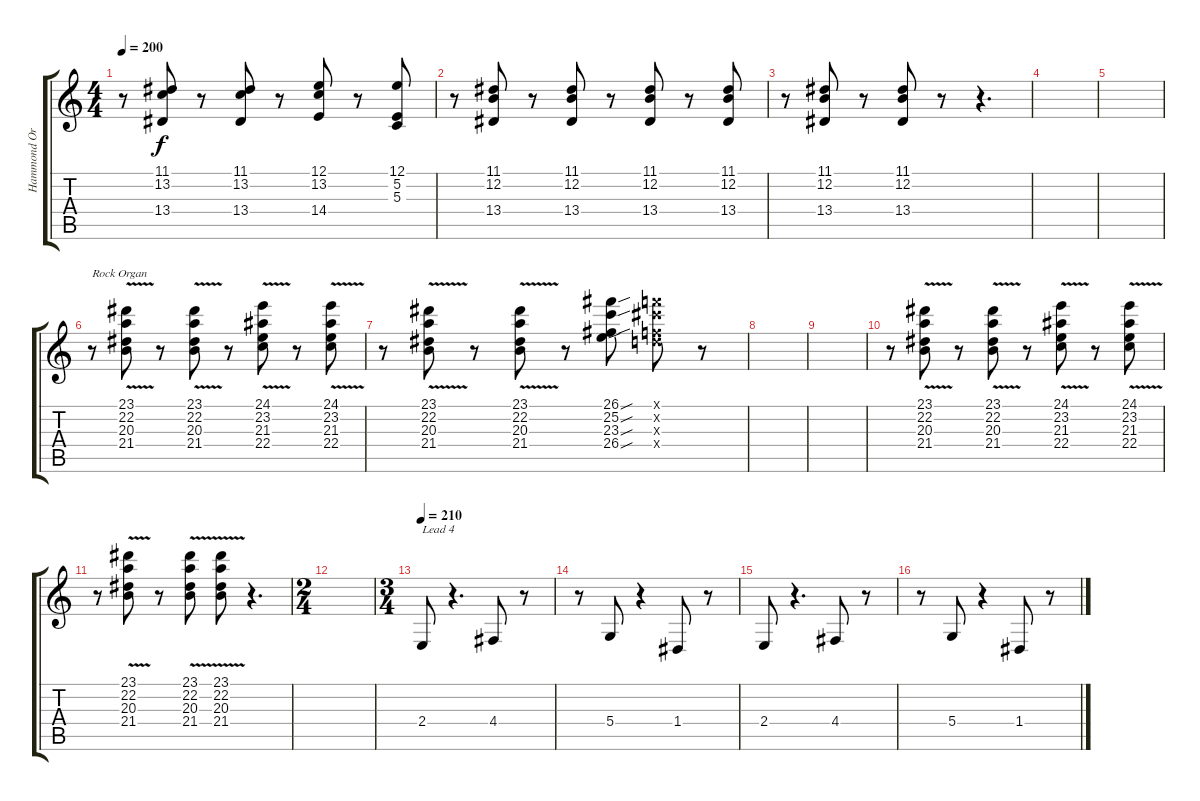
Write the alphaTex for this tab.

\track ("Hammond Organ" "Hammond Or") {instrument drawbarorgan}
\staff {score tabs}
\tuning (E4 B3 G3 D3 A2 E2) {hide}
\ts (4 4)
\tempo 200
\clef g2
\ks c
r.8{dy f} (11.1 13.2 13.4).8 r.8 (11.1 13.2 13.4).8 r.8 (12.1 13.2 14.4).8 r.8 (12.1 5.2 5.3).8 |
r.8 (11.1 12.2 13.4).8 r.8 (11.1 12.2 13.4).8 r.8 (11.1 12.2 13.4).8 r.8 (11.1 12.2 13.4).8 |
r.8 (11.1 12.2 13.4).8 r.8 (11.1 12.2 13.4).8 r.8 r.4{d} |
|
|
r.8{txt "Rock Organ" balance 10 instrument rockorgan} (23.1{v} 22.2{v} 20.3{v} 21.4).8 r.8 (23.1{v} 22.2{v} 20.3{v} 21.4).8 r.8 (24.1 23.2 21.3 22.4{v}).8 r.8 (24.1 23.2 21.3 22.4{v}).8 |
r.8 (23.1{v} 22.2{v} 20.3{v} 21.4).8 r.8 (23.1{v} 22.2{v} 20.3{v} 21.4).8 r.8 (26.1{sou} 25.2{sou} 23.3{sou} 26.4{sou}).8 (25.1{x} 26.2{x} 22.3{x} 24.4{x}).8 r.8 |
|
|
r.8 (23.1{v} 22.2{v} 20.3{v} 21.4).8 r.8 (23.1{v} 22.2{v} 20.3{v} 21.4).8 r.8 (24.1 23.2 21.3 22.4{v}).8 r.8 (24.1 23.2 21.3 22.4{v}).8 |
r.8 (23.1{v} 22.2{v} 20.3{v} 21.4).8 r.8 (23.1{v} 22.2{v} 20.3{v} 21.4).8 (23.1 22.2 20.3 21.4{v}).8 r.4{d} |
\ts (2 4)
|
\ts (3 4)
\tempo 210
2.4.8{txt "Lead 4" volume 13 instrument lead4chiff} r.4{d} 4.4.8 r.8 |
r.8 5.4.8 r.4 1.4.8 r.8 |
2.4.8 r.4{d} 4.4.8 r.8 |
r.8 5.4.8 r.4 1.4.8 r.8
